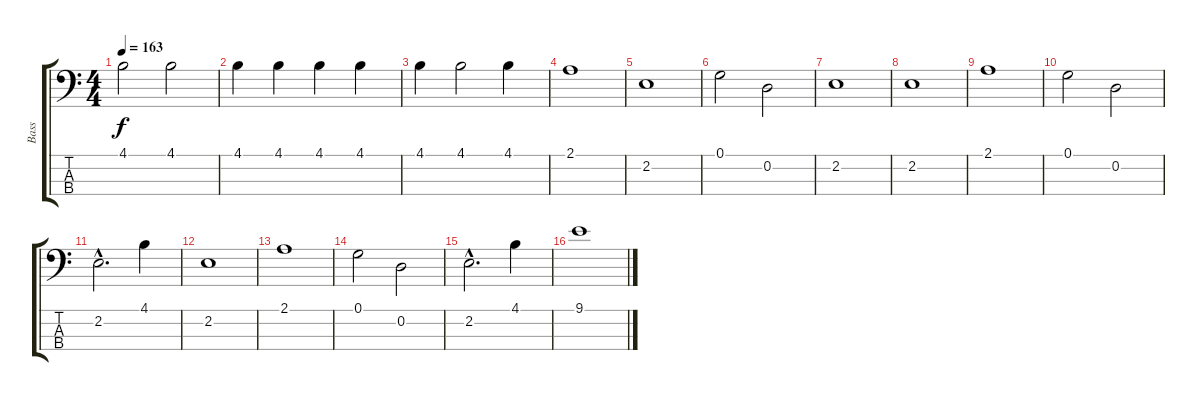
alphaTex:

\track ("Bass" "Bass") {instrument acousticbass}
\staff {score tabs}
\tuning (G2 D2 A1 E1) {hide}
\ts (4 4)
\tempo 163
\clef f4
\ks c
4.1.2{dy f} 4.1.2 |
4.1.4 4.1.4 4.1.4 4.1.4 |
4.1.4 4.1.2 4.1.4 |
2.1.1 |
2.2.1 |
0.1.2 0.2.2 |
2.2.1 |
2.2.1 |
2.1.1 |
0.1.2 0.2.2 |
2.2{hac}.2{d} 4.1.4 |
2.2.1 |
2.1.1 |
0.1.2 0.2.2 |
2.2{hac}.2{d} 4.1.4 |
9.1.1
